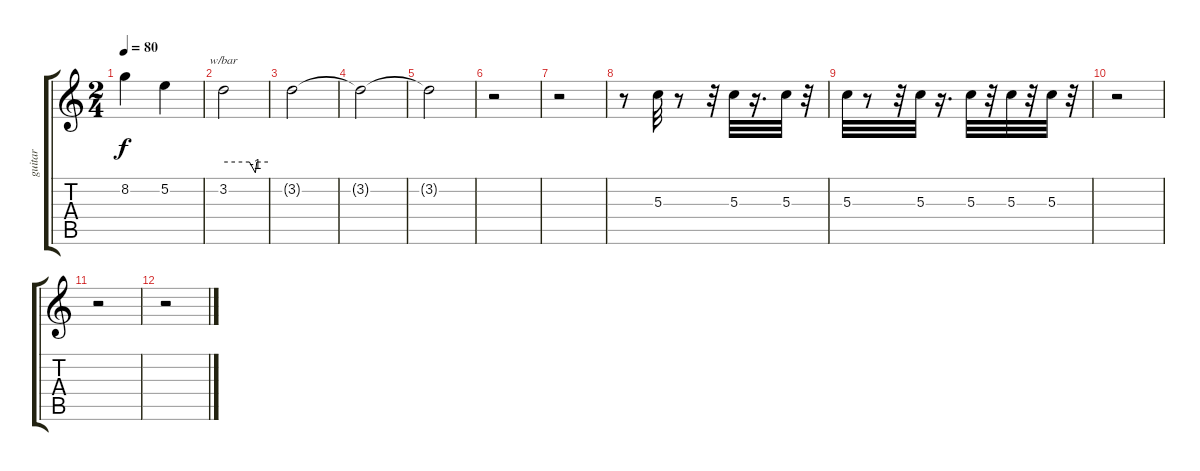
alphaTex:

\track ("guitar    solo   one" "guitar    ") {instrument overdrivenguitar}
\staff {score tabs}
\tuning (E4 B3 G3 D3 A2 E2) {hide}
\ts (2 4)
\tempo 80
\clef g2
\ks c
8.2.4{dy f} 5.2.4 |
3.2.2{tbe (custom default 0 0 35 0 43 -4 45 0 60 0) volume 6} |
3.2{t}.2 |
3.2{t}.2 |
3.2{t}.2 |
r.2 |
r.2 |
r.8{volume 13} 5.3.32 r.8 r.32 5.3.32 r.16{d} 5.3.32 r.32 |
5.3.32 r.8 r.32 5.3.32 r.16{d} 5.3.32 r.32 5.3.32 r.32 5.3.32 r.32 |
r.2 |
r.2 |
r.2
